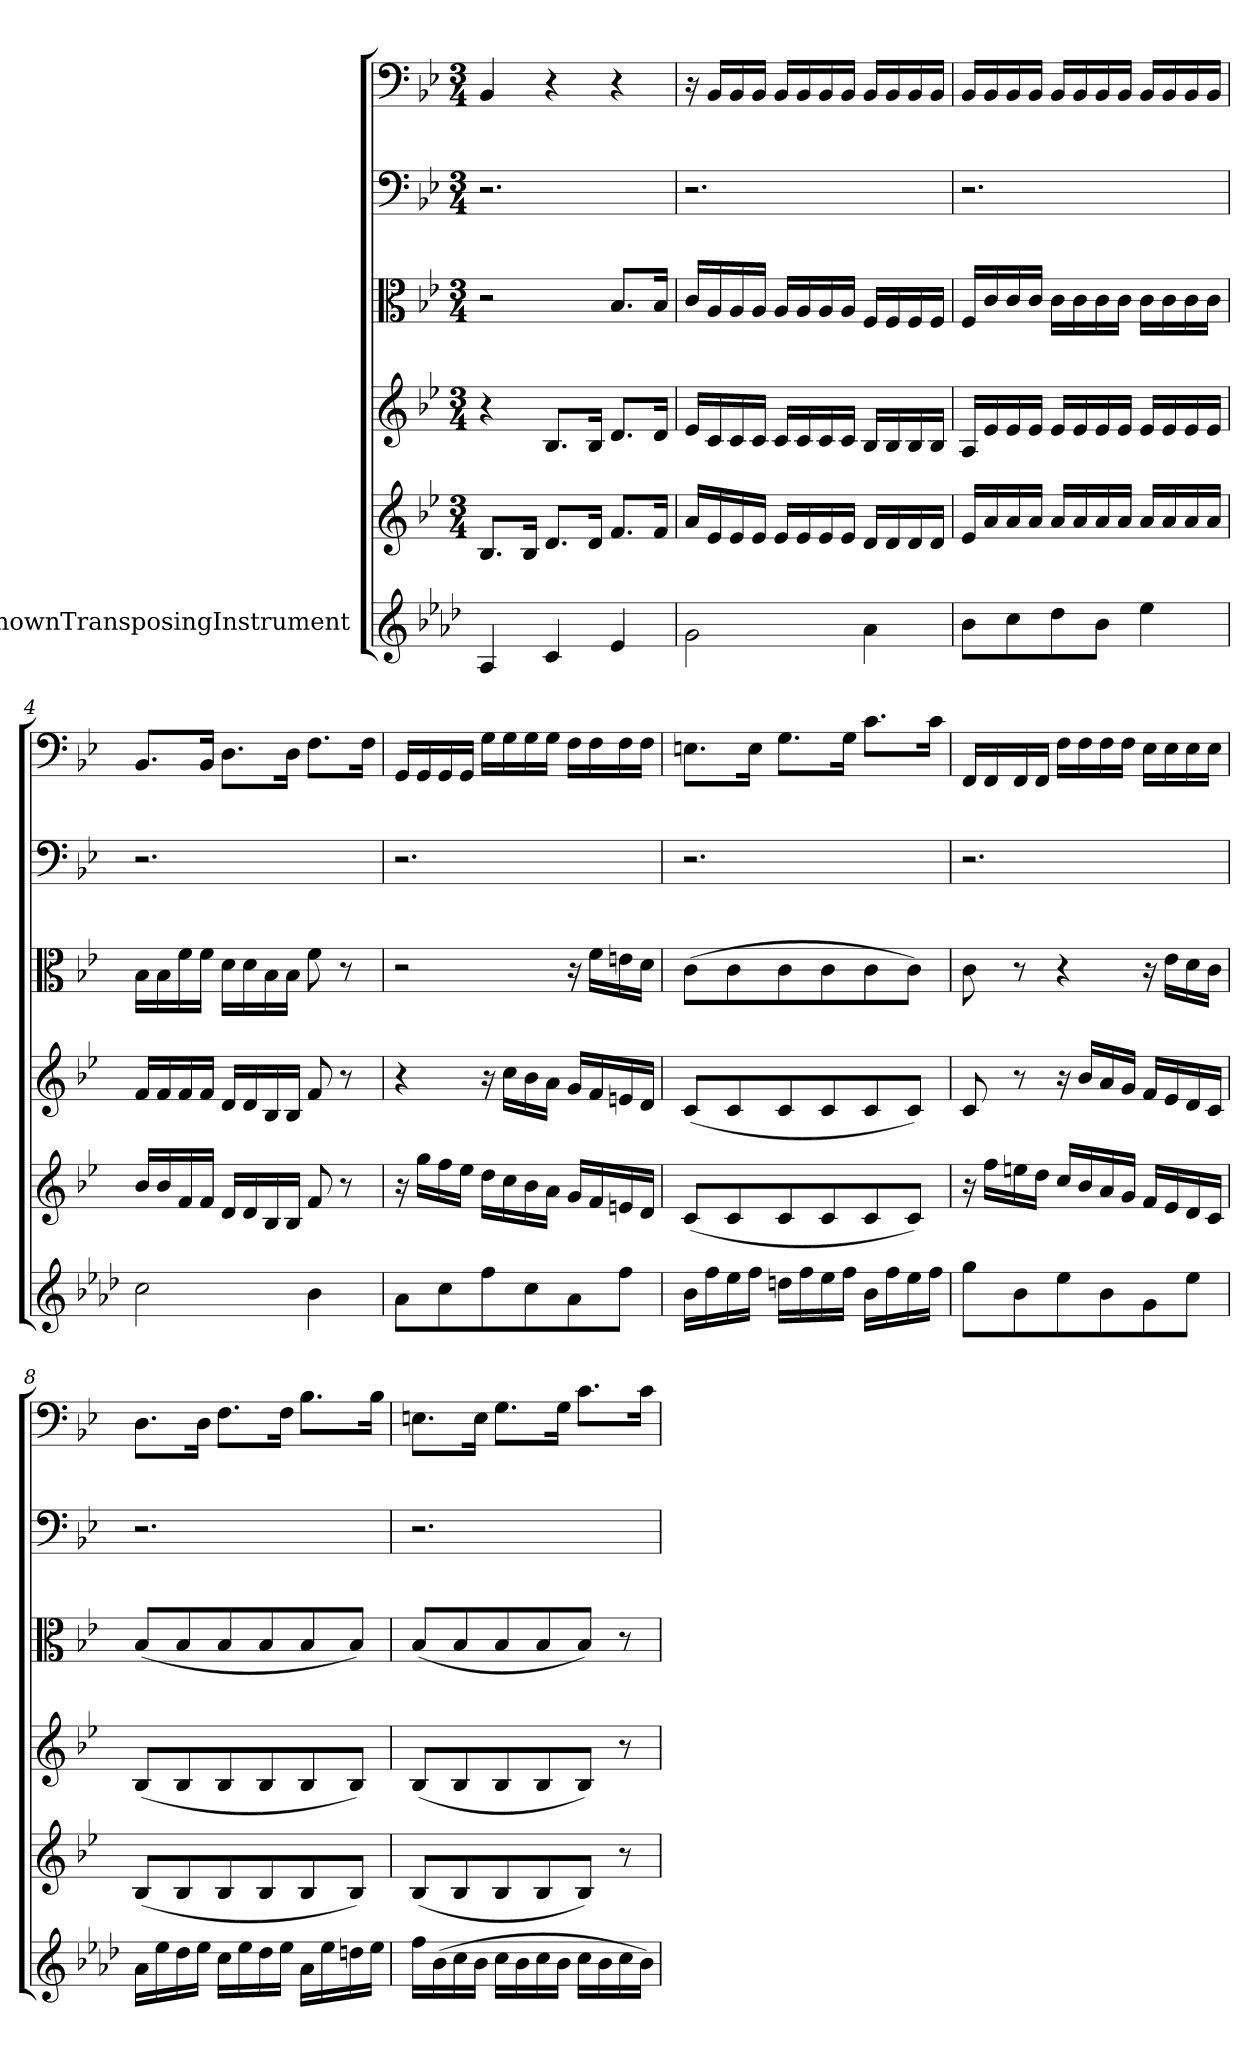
**kern	**kern	**kern	**kern	**kern	**kern
*part6	*part5	*part4	*part3	*part2	*part1
*staff6	*staff5	*staff4	*staff3	*staff2	*staff1
*I"UnknownTransposingInstrument	*	*	*	*	*
*clefG2	*clefG2	*clefG2	*clefC3	*clefF4	*clefF4
*ITrd-1c-2	*	*	*	*	*
*k[b-e-]	*k[b-e-]	*k[b-e-]	*k[b-e-]	*k[b-e-]	*k[b-e-]
*	*M3/4	*M3/4	*M3/4	*M3/4	*M3/4
=1	=1	=1	=1	=1	=1
4B-/	8.B-/L	4r	2r	2.r	4BB-/
.	16B-/Jk	.	.	.	.
4d/	8.d/L	8.B-/L	.	.	4r
.	16d/Jk	16B-/Jk	.	.	.
4f/	8.f/L	8.d/L	8.B-/L	.	4r
.	16f/Jk	16d/Jk	16B-/Jk	.	.
=2	=2	=2	=2	=2	=2
2a\	16a/LL	16e-/LL	16c/LL	2.r	16r
.	16e-/	16c/	16A/	.	16BB-/LL
.	16e-/	16c/	16A/	.	16BB-/
.	16e-/JJ	16c/JJ	16A/JJ	.	16BB-/JJ
.	16e-/LL	16c/LL	16A/LL	.	16BB-/LL
.	16e-/	16c/	16A/	.	16BB-/
.	16e-/	16c/	16A/	.	16BB-/
.	16e-/JJ	16c/JJ	16A/JJ	.	16BB-/JJ
4b-\	16d/LL	16B-/LL	16F/LL	.	16BB-/LL
.	16d/	16B-/	16F/	.	16BB-/
.	16d/	16B-/	16F/	.	16BB-/
.	16d/JJ	16B-/JJ	16F/JJ	.	16BB-/JJ
=3	=3	=3	=3	=3	=3
8cc\L	16e-/LL	16A/LL	16F/LL	2.r	16BB-/LL
.	16a/	16e-/	16c/	.	16BB-/
8dd\	16a/	16e-/	16c/	.	16BB-/
.	16a/JJ	16e-/JJ	16c/JJ	.	16BB-/JJ
8ee-\	16a/LL	16e-/LL	16c\LL	.	16BB-/LL
.	16a/	16e-/	16c\	.	16BB-/
8cc\J	16a/	16e-/	16c\	.	16BB-/
.	16a/JJ	16e-/JJ	16c\JJ	.	16BB-/JJ
4ff\	16a/LL	16e-/LL	16c\LL	.	16BB-/LL
.	16a/	16e-/	16c\	.	16BB-/
.	16a/	16e-/	16c\	.	16BB-/
.	16a/JJ	16e-/JJ	16c\JJ	.	16BB-/JJ
=4	=4	=4	=4	=4	=4
2dd\	16b-/LL	16f/LL	16B-\LL	2.r	8.BB-/L
.	16b-/	16f/	16B-\	.	.
.	16f/	16f/	16f\	.	.
.	16f/JJ	16f/JJ	16f\JJ	.	16BB-/Jk
.	16d/LL	16d/LL	16d\LL	.	8.D\L
.	16d/	16d/	16d\	.	.
.	16B-/	16B-/	16B-\	.	.
.	16B-/JJ	16B-/JJ	16B-\JJ	.	16D\Jk
4cc\	8f/	8f/	8f\	.	8.F\L
.	8r	8r	8r	.	.
.	.	.	.	.	16F\Jk
=5	=5	=5	=5	=5	=5
8b-\L	16r	4r	2r	2.r	16GG/LL
.	16gg\LL	.	.	.	16GG/
8dd\	16ff\	.	.	.	16GG/
.	16ee-\JJ	.	.	.	16GG/JJ
8gg\	16dd\LL	16r	.	.	16G\LL
.	16cc\	16cc\LL	.	.	16G\
8dd\	16b-\	16b-\	.	.	16G\
.	16a\JJ	16a\JJ	.	.	16G\JJ
8b-\	16g/LL	16g/LL	16r	.	16F\LL
.	16f/	16f/	16f\LL	.	16F\
8gg\J	16en/	16en/	16en\	.	16F\
.	16d/JJ	16d/JJ	16d\JJ	.	16F\JJ
=6	=6	=6	=6	=6	=6
16cc\LL	(8c/L	(8c/L	(8c\L	2.r	8.En\L
16gg\	.	.	.	.	.
16ff\	8c/	8c/	8c\	.	.
16gg\JJ	.	.	.	.	16E\Jk
16een\LL	8c/	8c/	8c\	.	8.G\L
16gg\	.	.	.	.	.
16ff\	8c/	8c/	8c\	.	.
16gg\JJ	.	.	.	.	16G\Jk
16cc\LL	8c/	8c/	8c\	.	8.c\L
16gg\	.	.	.	.	.
16ff\	8c/J)	8c/J)	8c\J)	.	.
16gg\JJ	.	.	.	.	16c\Jk
=7	=7	=7	=7	=7	=7
8aa\L	16r	8c/	8c\	2.r	16FF/LL
.	16ff\LL	.	.	.	16FF/
8cc\	16een\	8r	8r	.	16FF/
.	16dd\JJ	.	.	.	16FF/JJ
8ff\	16cc/LL	16r	4r	.	16F\LL
.	16b-/	16b-/LL	.	.	16F\
8cc\	16a/	16a/	.	.	16F\
.	16g/JJ	16g/JJ	.	.	16F\JJ
8a\	16f/LL	16f/LL	16r	.	16E-\LL
.	16e-/	16e-/	16e-\LL	.	16E-\
8ff\J	16d/	16d/	16d\	.	16E-\
.	16c/JJ	16c/JJ	16c\JJ	.	16E-\JJ
=8	=8	=8	=8	=8	=8
16b-\LL	(8B-/L	(8B-/L	(8B-/L	2.r	8.D\L
16ff\	.	.	.	.	.
16ee-\	8B-/	8B-/	8B-/	.	.
16ff\JJ	.	.	.	.	16D\Jk
16dd\LL	8B-/	8B-/	8B-/	.	8.F\L
16ff\	.	.	.	.	.
16ee-\	8B-/	8B-/	8B-/	.	.
16ff\JJ	.	.	.	.	16F\Jk
16b-\LL	8B-/	8B-/	8B-/	.	8.B-\L
16ff\	.	.	.	.	.
16een\	8B-/J)	8B-/J)	8B-/J)	.	.
16ff\JJ	.	.	.	.	16B-\Jk
=9	=9	=9	=9	=9	=9
16gg\LL	(8B-/L	(8B-/L	(8B-/L	2.r	8.En\L
(16cc\	.	.	.	.	.
16dd\	8B-/	8B-/	8B-/	.	.
16cc\JJ	.	.	.	.	16E\Jk
16dd\LL	8B-/	8B-/	8B-/	.	8.G\L
16cc\	.	.	.	.	.
16dd\	8B-/	8B-/	8B-/	.	.
16cc\JJ	.	.	.	.	16G\Jk
16dd\LL	8B-/J)	8B-/J)	8B-/J)	.	8.c\L
16cc\	.	.	.	.	.
16dd\	8r	8r	8r	.	.
16cc\JJ)	.	.	.	.	16c\Jk
=	=	=	=	=	=
*-	*-	*-	*-	*-	*-
